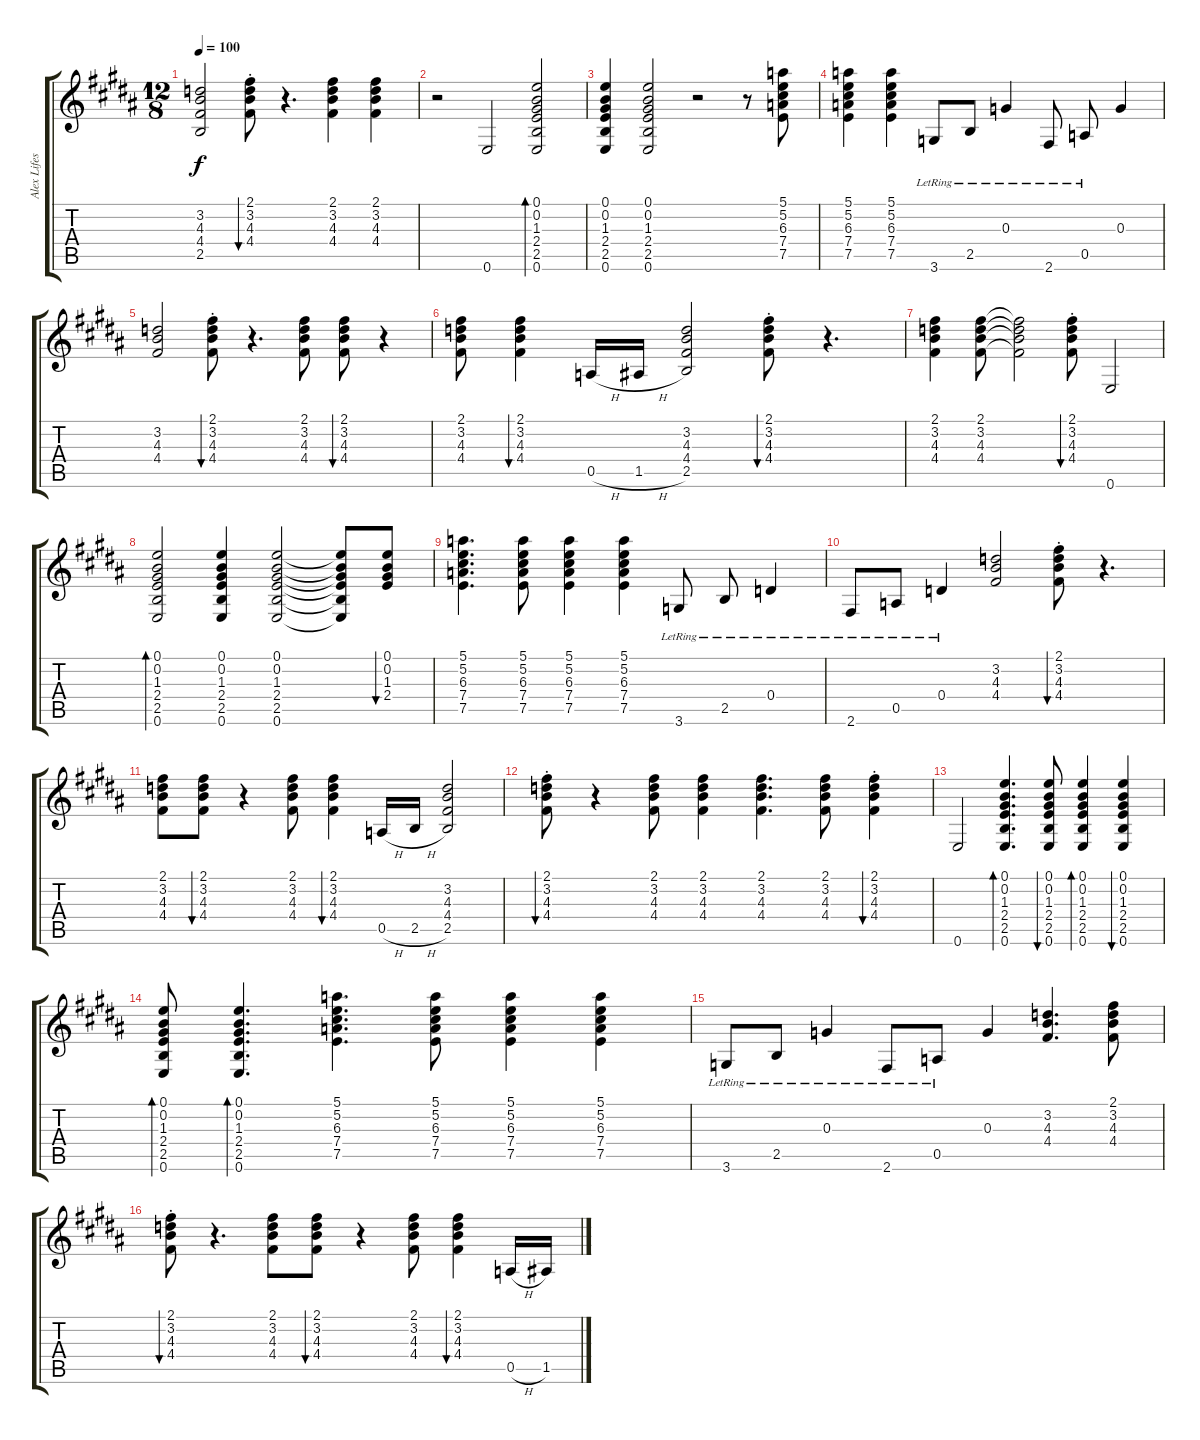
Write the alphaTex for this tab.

\track ("Alex Lifeson Guitar" "Alex Lifes") {instrument electricguitarclean}
\staff {score tabs}
\tuning (E4 B3 G3 D3 A2 E2) {hide}
\ts (12 8)
\tempo 100
\clef g2
\ks b
(3.2 4.3 4.4 2.5).2{dy f} (2.1 3.2 4.3 4.4{st}).8{bu 30} r.4{d} (2.1 3.2 4.3 4.4).4 (2.1 3.2 4.3 4.4).4 |
r.2 0.6.2 (0.1 0.2 1.3 2.4 2.5 0.6).2{bd 120} |
(0.1 0.2 1.3 2.4 2.5 0.6).4 (0.1 0.2 1.3 2.4 2.5 0.6).2 r.2 r.8 (5.1 5.2 6.3 7.4 7.5).8 |
(5.1 5.2 6.3 7.4 7.5).4 (5.1 5.2 6.3 7.4 7.5).4 3.6{lr}.8 2.5{lr}.8 0.3{lr}.4 2.6{lr}.8 0.5{lr}.8 0.3.4 |
(3.2 4.3 4.4).2 (2.1 3.2 4.3 4.4{st}).8{bu 30} r.4{d} (2.1 3.2 4.3 4.4).8 (2.1 3.2 4.3 4.4).8{bu 30} r.4 |
(2.1 3.2 4.3 4.4).8 (2.1 3.2 4.3 4.4).4{bu 30} 0.5{h}.16 1.5{h}.16 (3.2 4.3 4.4 2.5).2 (2.1 3.2 4.3 4.4{st}).8{bu 30} r.4{d} |
(2.1 3.2 4.3 4.4).4 (2.1 3.2 4.3 4.4).8 (2.1{t} 3.2{t} 4.3{t} 4.4{t}).2 (2.1 3.2 4.3{st} 4.4).8{bu 30} 0.6.2 |
(0.1 0.2 1.3 2.4 2.5 0.6).2{bd 120} (0.1 0.2 1.3 2.4 2.5 0.6).4 (0.1 0.2 1.3 2.4 2.5 0.6).2 (0.1{t} 0.2{t} 1.3{t} 2.4{t} 2.5{t} 0.6{t}).8 (0.1 0.2 1.3 2.4).8{bu 120} |
(5.1 5.2 6.3 7.4 7.5).4{d} (5.1 5.2 6.3 7.4 7.5).8 (5.1 5.2 6.3 7.4 7.5).4 (5.1 5.2 6.3 7.4 7.5).4 3.6{lr}.8 2.5{lr}.8 0.4{lr}.4 |
2.6{lr}.8 0.5{lr}.8 0.4{lr}.4 (3.2 4.3 4.4).2 (2.1 3.2 4.3 4.4{st}).8{bu 30} r.4{d} |
(2.1 3.2 4.3 4.4).8 (2.1 3.2 4.3 4.4).8{bu 30} r.4 (2.1 3.2 4.3 4.4).8 (2.1 3.2 4.3 4.4).4{bu 30} 0.5{h}.16 2.5{h}.16 (3.2 4.3 4.4 2.5).2 |
(2.1 3.2 4.3 4.4{st}).8{bu 30} r.4 (2.1 3.2 4.3 4.4).8 (2.1 3.2 4.3 4.4).4 (2.1 3.2 4.3 4.4).4{d} (2.1 3.2 4.3 4.4).8 (2.1 3.2 4.3{st} 4.4).4{bu 30} |
0.6.2 (0.1 0.2 1.3 2.4 2.5 0.6).4{d bd 120} (0.1 0.2 1.3 2.4 2.5 0.6).8{bu 30} (0.1 0.2 1.3 2.4 2.5 0.6).4{bd 30} (0.1 0.2 1.3 2.4 2.5 0.6).4{bu 30} |
(0.1 0.2 1.3 2.4 2.5 0.6).8{bd 30} (0.1 0.2 1.3 2.4 2.5 0.6).4{d bd 30} (5.1 5.2 6.3 7.4 7.5).4{d} (5.1 5.2 6.3 7.4 7.5).8 (5.1 5.2 6.3 7.4 7.5).4 (5.1 5.2 6.3 7.4 7.5).4 |
3.6{lr}.8 2.5{lr}.8 0.3{lr}.4 2.6{lr}.8 0.5{lr}.8 0.3.4 (3.2 4.3 4.4).4{d} (2.1 3.2 4.3 4.4).8 |
(2.1 3.2 4.3 4.4{st}).8{bu 30} r.4{d} (2.1 3.2 4.3 4.4).8 (2.1 3.2 4.3 4.4).8{bu 30} r.4 (2.1 3.2 4.3 4.4).8 (2.1 3.2 4.3 4.4).4{bu 30} 0.5{h}.16 1.5{h}.16
